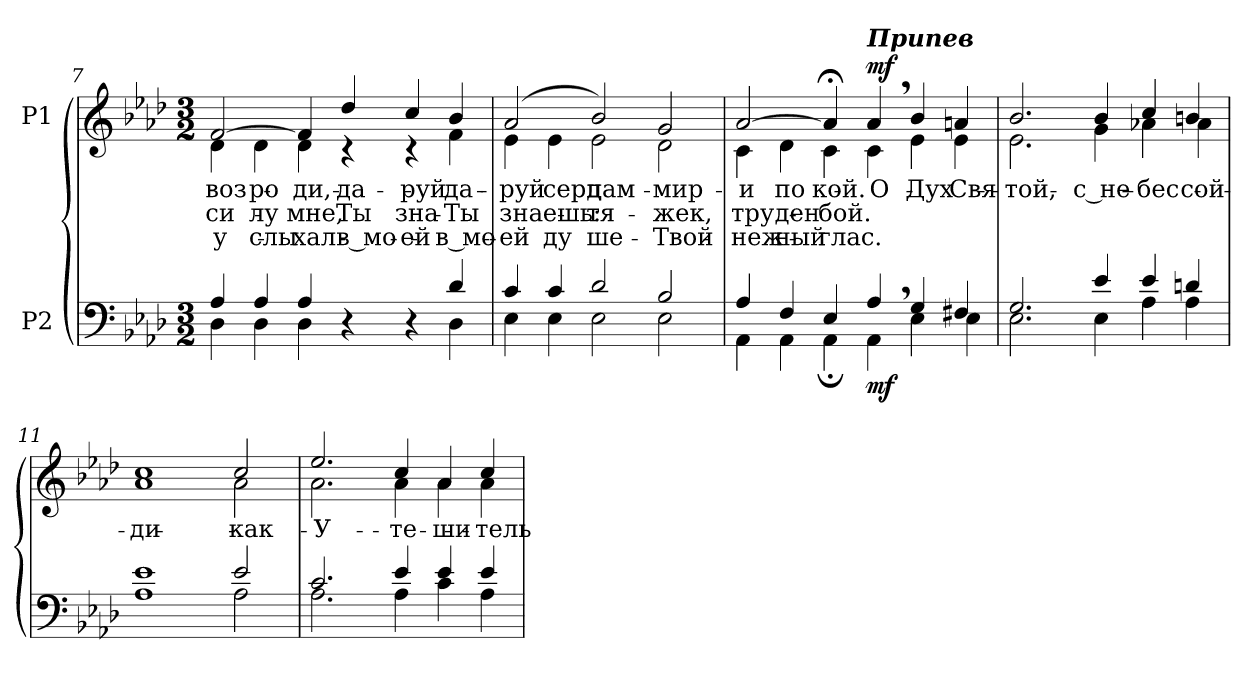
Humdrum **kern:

**kern	**dynam	**kern	**text	**text	**text	**dynam
*part2	*part2	*part1	*part1	*part1	*part1	*part1
*staff2	*staff2	*staff1	*staff1	*staff1	*staff1	*staff1
*I"P2	*	*I"P1	*	*	*	*
*clefF4	*	*clefG2	*	*	*	*
*k[b-e-a-d-]	*	*k[b-e-a-d-]	*	*	*	*
*A-:	*	*A-:	*	*	*	*
*M3/2	*	*M3/2	*	*	*	*
=7	=7	=7	=7	=7	=7	=7
*^	*	*	*	*	*	*
!	!	!	!	!LO:LY:a:color=#000000	!LO:LY:a:color=#000000	!LO:LY:a:color=#000000	!
*	*	*	*^	*	*	*	*
!	!	!	!	!	!LO:LY:b:color=#000000	!LO:LY:b:color=#000000	!LO:LY:b:color=#000000	!
4A-i/	4D-i\	.	[>2fi/	4d-i\	воз-	си-	у-	.
!	!	!	!	!	!LO:LY:b:color=#000000	!LO:LY:b:color=#000000	!LO:LY:b:color=#000000	!
4A-i/	4D-i\	.	.	4d-i\	-ро-	-лу	-слы-	.
!	!	!	!	!	!LO:LY:b:color=#000000	!LO:LY:b:color=#000000	!LO:LY:b:color=#000000	!
4A-i/	4D-i\	.	4fi/]	4d-i\	-ди,	мне,	-хал	.
!	!	!	!	!	!LO:LY:a:color=#000000	!LO:LY:a:color=#000000	!LO:LY:a:color=#000000	!
4r	2ryy	.	4dd-i/	4r	да-	Ты	в мо-	.
!	!	!	!	!	!LO:LY:a:color=#000000	!LO:LY:a:color=#000000	!LO:LY:a:color=#000000	!
4r	.	.	4cci/	4r	-руй	зна-	-ей	.
!	!	!	!	!	!LO:LY:a:color=#000000	!LO:LY:a:color=#000000	!LO:LY:a:color=#000000	!
!	!	!	!	!	!LO:LY:b:color=#000000	!LO:LY:b:color=#000000	!LO:LY:b:color=#000000	!
4d-i/	4D-i\	.	4b-i/	4fi\	-да-	Ты	-в мо-	.
!!LO:LB:g=z	!!
=8	=8	=8	=8	=8	=8	=8	=8	=8
!	!	!	!	!	!LO:LY:a:color=#000000	!LO:LY:a:color=#000000	!LO:LY:a:color=#000000	!
!	!	!	!	!	!LO:LY:b:color=#000000	!LO:LY:b:color=#000000	!LO:LY:b:color=#000000	!
4ci/	4E-i\	.	(2a-i/	4e-i\	руй	-зна-	ей	.
!	!	!	!	!	!LO:LY:b:color=#000000	!LO:LY:b:color=#000000	!LO:LY:b:color=#000000	!
4ci/	4E-i\	.	.	4e-i\	серд-	-ешь:	ду-	.
!	!	!	!	!	!LO:LY:b:color=#000000	!LO:LY:b:color=#000000	!LO:LY:b:color=#000000	!
2d-i/	2E-i\	.	2b-i/)	2e-i\	-цам	тя-	-ше	.
!	!	!	!	!	!LO:LY:a:color=#000000	!LO:LY:a:color=#000000	!LO:LY:a:color=#000000	!
!	!	!	!	!	!LO:LY:b:color=#000000	!LO:LY:b:color=#000000	!LO:LY:b:color=#000000	!
2B-i/	2E-i\	.	2gi/	2d-i\	-мир	жек,	Твой	.
=9	=9	=9	=9	=9	=9	=9	=9	=9
!	!	!	!	!	!LO:LY:a:color=#000000	!LO:LY:a:color=#000000	!LO:LY:a:color=#000000	!
!	!	!	!	!	!LO:LY:b:color=#000000	!LO:LY:b:color=#000000	!LO:LY:b:color=#000000	!
4A-i/	4AA-i\	.	[>2a-i/	4ci\	и	тру-	неж-	.
!	!	!	!	!	!LO:LY:b:color=#000000	!LO:LY:b:color=#000000	!LO:LY:b:color=#000000	!
4Fi/	4AA-i\	.	.	4d-i\	по-	-ден	-ный	.
!	!	!	!	!	!LO:LY:b:color=#000000	!LO:LY:b:color=#000000	!LO:LY:b:color=#000000	!
4E-i/	4AA-;i\	.	4a-;i/]	4ci\	-кой.	бой.	глас.	.
!	!	!	!LO:TX:a:Bi:t=Припев	!	!	!	!	!
!	!	!	!	!	!LO:LY:b:color=#000000	!	!	!
4A-,i/	4AA-i\	mf	4a-,i/	4ci\	О	.	.	mf
!	!	!	!	!	!LO:LY:b:color=#000000	!	!	!
4Gi/	4E-i\	.	4b-i/	4e-i\	Дух	.	.	.
!	!	!	!	!	!LO:LY:b:color=#000000	!	!	!
4F#Xi/	4E-i\	.	4ani/	4e-i\	Свя-	.	.	.
=10	=10	=10	=10	=10	=10	=10	=10	=10
!	!	!	!	!	!LO:LY:b:color=#000000	!	!	!
2.Gi/	2.E-i\	.	2.b-i/	2.e-i\	-той,	.	.	.
!	!	!	!	!	!LO:LY:b:color=#000000	!	!	!
4e-i/	4E-i\	.	4b-i/	4gi\	с не-	.	.	.
!	!	!	!	!	!LO:LY:b:color=#000000	!	!	!
4e-i/	4A-i\	.	4cci/	4a-Xi\	-бес	.	.	.
!	!	!	!	!	!LO:LY:b:color=#000000	!	!	!
4dni/	4A-i\	.	4bni/	4a-i\	сой-	.	.	.
=11	=11	=11	=11	=11	=11	=11	=11	=11
!	!	!	!	!	!LO:LY:b:color=#000000	!	!	!
1A-i 1e-i	1ryy	.	1cci	1a-i	-ди	.	.	.
!	!	!	!	!	!LO:LY:b:color=#000000	!	!	!
2e-i/	2A-i\	.	2cci/	2a-i\	как	.	.	.
=12	=12	=12	=12	=12	=12	=12	=12	=12
!	!	!	!	!	!LO:LY:b:color=#000000	!	!	!
2.ci/	2.A-i\	.	2.ee-i/	2.a-i\	У-	.	.	.
!	!	!	!	!	!LO:LY:b:color=#000000	!	!	!
4e-i/	4A-i\	.	4cci/	4a-i\	-те-	.	.	.
!	!	!	!	!	!LO:LY:b:color=#000000	!	!	!
4e-i/	4ci\	.	4a-i/	4a-i\	-ши-	.	.	.
!	!	!	!	!	!LO:LY:b:color=#000000	!	!	!
4e-i/	4A-i\	.	4cci/	4a-i\	-тель	.	.	.
*v	*v	*	*	*	*	*	*	*
*	*	*v	*v	*	*	*	*
=	=	=	=	=	=	=
*-	*-	*-	*-	*-	*-	*-
